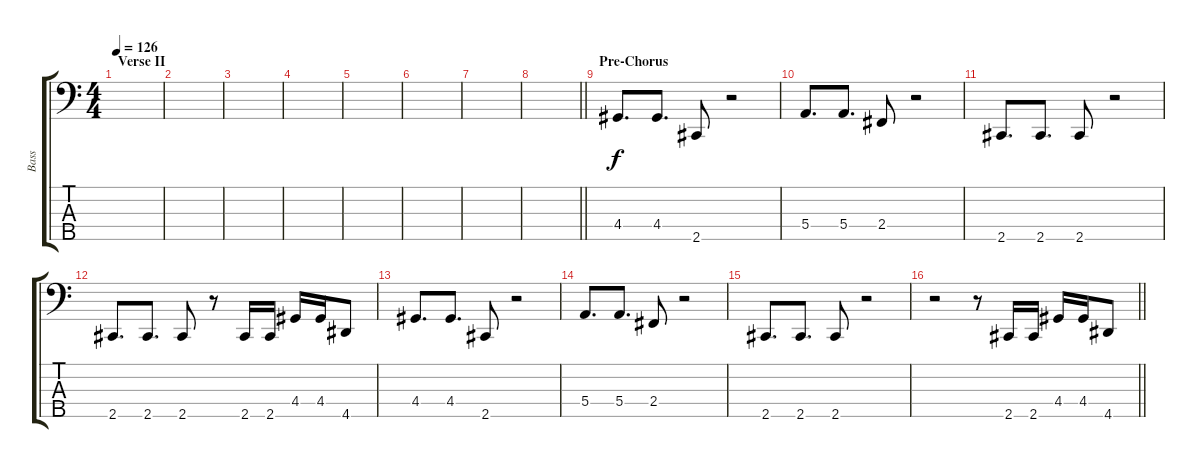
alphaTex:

\track ("Bass" "Bass") {instrument synthbass2}
\staff {score tabs}
\tuning (G2 D2 A1 E1 B0) {hide}
\ts (4 4)
\section ("" "Verse II")
\tempo 126
\clef f4
\ks c
|
|
|
|
|
|
|
\barLineRight lightlight
|
\section ("" "Pre-Chorus")
4.4.8{d} 4.4.8{d} 2.5.8 r.2 |
5.4.8{d} 5.4.8{d} 2.4.8 r.2 |
2.5.8{d} 2.5.8{d} 2.5.8 r.2 |
2.5.8{d} 2.5.8{d} 2.5.8 r.8 2.5.16 2.5.16 4.4.16 4.4.16 4.5.8 |
4.4.8{d} 4.4.8{d} 2.5.8 r.2 |
5.4.8{d} 5.4.8{d} 2.4.8 r.2 |
2.5.8{d} 2.5.8{d} 2.5.8 r.2 |
\barLineRight lightlight
r.2 r.8 2.5.16 2.5.16 4.4.16 4.4.16 4.5.8
